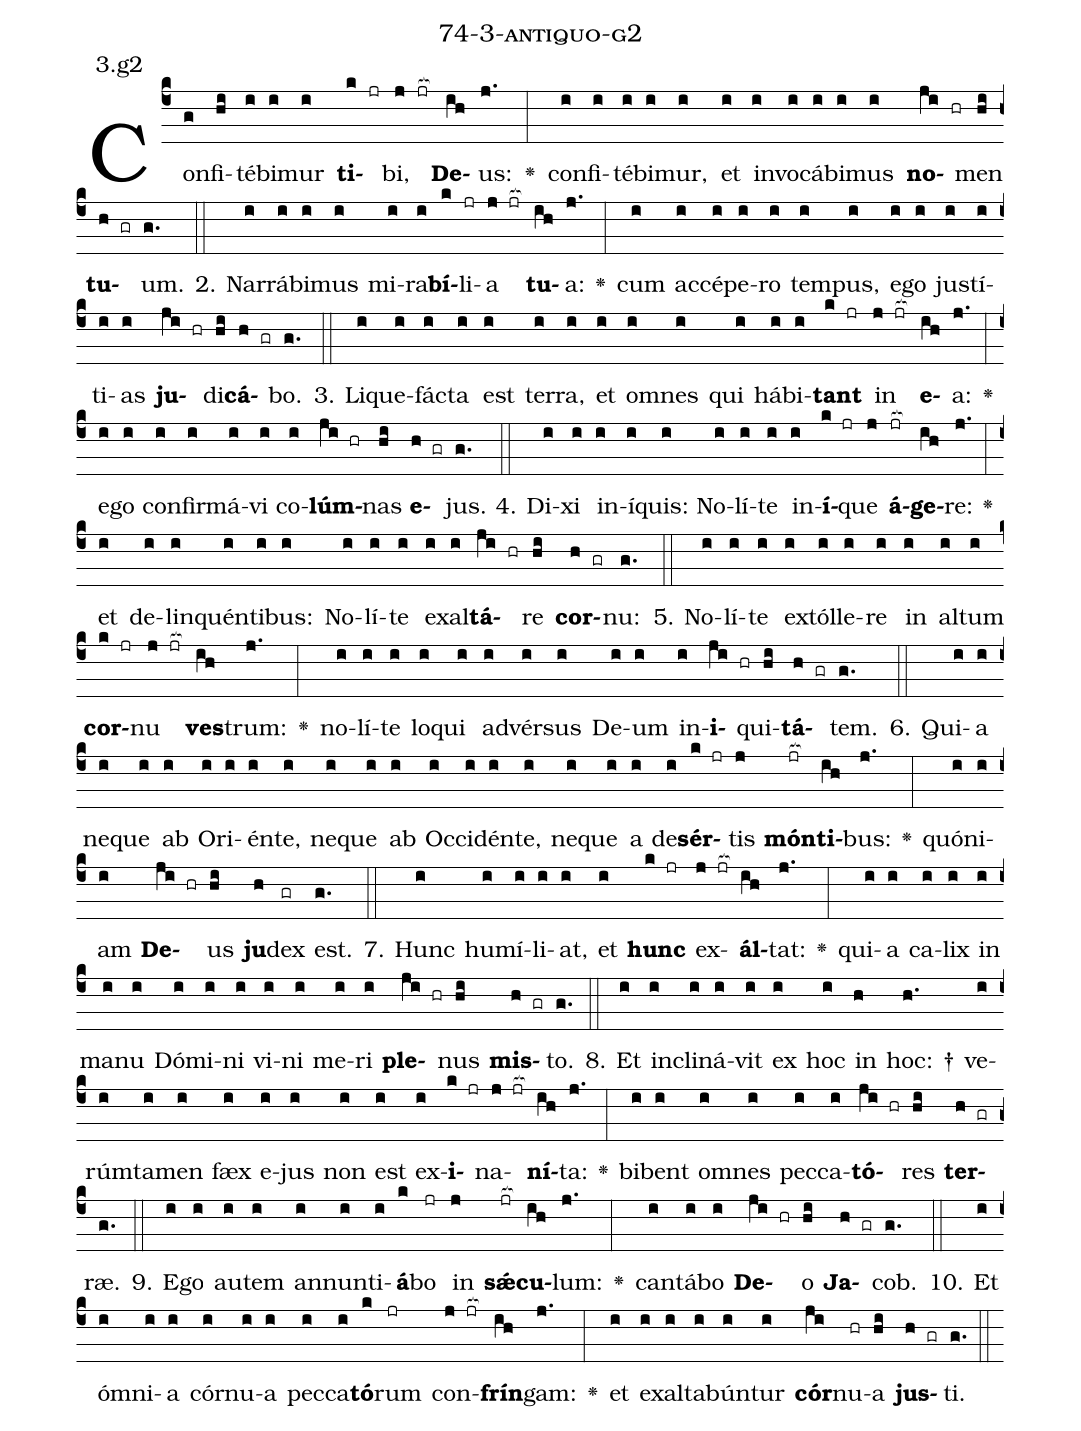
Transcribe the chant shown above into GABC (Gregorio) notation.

name: 74-3-antiquo-g2;
annotation: 3.g2;
%%
(c4)Con(g)fi(hi)té(i)bi(i)mur(i) <b>ti</b>(k jr)bi,(j jr[ocb:1{]) <b>De</b>(ih[ocb:0}])us:(j.) <v>\greheightstar</v>(:) con(i)fi(i)té(i)bi(i)mur,(i) et(i) in(i)vo(i)cá(i)bi(i)mus(i) <b>no</b>(ji hr)men(hi) <b>tu</b>(h gr)um.(g.) (::)
2. Nar(i)rá(i)bi(i)mus(i) mi(i)ra(i)<b>bí</b>(k)li(jr)a(j jr[ocb:1{]) <b>tu</b>(ih[ocb:0}])a:(j.) <v>\greheightstar</v>(:) cum(i) ac(i)cé(i)pe(i)ro(i) tem(i)pus,(i) e(i)go(i) jus(i)tí(i)ti(i)as(i) <b>ju</b>(ji hr)di(hi)<b>cá</b>(h gr)bo.(g.) (::)
3. Li(i)que(i)fác(i)ta(i) est(i) ter(i)ra,(i) et(i) om(i)nes(i) qui(i) há(i)bi(i)<b>tant</b>(k jr) in(j jr[ocb:1{]) <b>e</b>(ih[ocb:0}])a:(j.) <v>\greheightstar</v>(:) e(i)go(i) con(i)fir(i)má(i)vi(i) co(i)<b>lúm</b>(ji hr)nas(hi) <b>e</b>(h gr)jus.(g.) (::)
4. Di(i)xi(i) in(i)í(i)quis:(i) No(i)lí(i)te(i) in(i)<b>í</b>(k jr)que(j) <b>á</b>(jr[ocb:1{])<b>ge</b>(ih[ocb:0}])re:(j.) <v>\greheightstar</v>(:) et(i) de(i)lin(i)quén(i)ti(i)bus:(i) No(i)lí(i)te(i) ex(i)al(i)<b>tá</b>(ji hr)re(hi) <b>cor</b>(h gr)nu:(g.) (::)
5. No(i)lí(i)te(i) ex(i)tól(i)le(i)re(i) in(i) al(i)tum(i) <b>cor</b>(k jr)nu(j jr[ocb:1{]) <b>ves</b>(ih[ocb:0}])trum:(j.) <v>\greheightstar</v>(:) no(i)lí(i)te(i) lo(i)qui(i) ad(i)vér(i)sus(i) De(i)um(i) in(i)<b>i</b>(ji hr)qui(hi)<b>tá</b>(h gr)tem.(g.) (::)
6. Qui(i)a(i) ne(i)que(i) ab(i) O(i)ri(i)én(i)te,(i) ne(i)que(i) ab(i) Oc(i)ci(i)dén(i)te,(i) ne(i)que(i) a(i) de(i)<b>sér</b>(k jr)tis(j) <b>món</b>(jr[ocb:1{])<b>ti</b>(ih[ocb:0}])bus:(j.) <v>\greheightstar</v>(:) quón(i)i(i)am(i) <b>De</b>(ji hr)us(hi) <b>ju</b>(h)dex(gr) est.(g.) (::)
7. Hunc(i) hu(i)mí(i)li(i)at,(i) et(i) <b>hunc</b>(k jr) ex(j jr[ocb:1{])<b>ál</b>(ih[ocb:0}])tat:(j.) <v>\greheightstar</v>(:) qui(i)a(i) ca(i)lix(i) in(i) ma(i)nu(i) Dó(i)mi(i)ni(i) vi(i)ni(i) me(i)ri(i) <b>ple</b>(ji hr)nus(hi) <b>mis</b>(h gr)to.(g.) (::)
8. Et(i) in(i)cli(i)ná(i)vit(i) ex(i) hoc(i) in(h) hoc: †(h.) ve(i)rúm(i)ta(i)men(i) fæx(i) e(i)jus(i) non(i) est(i) ex(i)<b>i</b>(k jr)na(j jr[ocb:1{])<b>ní</b>(ih[ocb:0}])ta:(j.) <v>\greheightstar</v>(:) bi(i)bent(i) om(i)nes(i) pec(i)ca(i)<b>tó</b>(ji hr)res(hi) <b>ter</b>(h gr)ræ.(g.) (::)
9. E(i)go(i) au(i)tem(i) an(i)nun(i)ti(i)<b>á</b>(k)bo(jr) in(j) <b>sǽ</b>(jr[ocb:1{])<b>cu</b>(ih[ocb:0}])lum:(j.) <v>\greheightstar</v>(:) can(i)tá(i)bo(i) <b>De</b>(ji hr)o(hi) <b>Ja</b>(h gr)cob.(g.) (::)
10. Et(i) óm(i)ni(i)a(i) cór(i)nu(i)a(i) pec(i)ca(i)<b>tó</b>(k)rum(jr) con(j jr[ocb:1{])<b>frín</b>(ih[ocb:0}])gam:(j.) <v>\greheightstar</v>(:) et(i) ex(i)al(i)ta(i)bún(i)tur(i) <b>cór</b>(ji)nu(hr)a(hi) <b>jus</b>(h gr)ti.(g.) (::)
